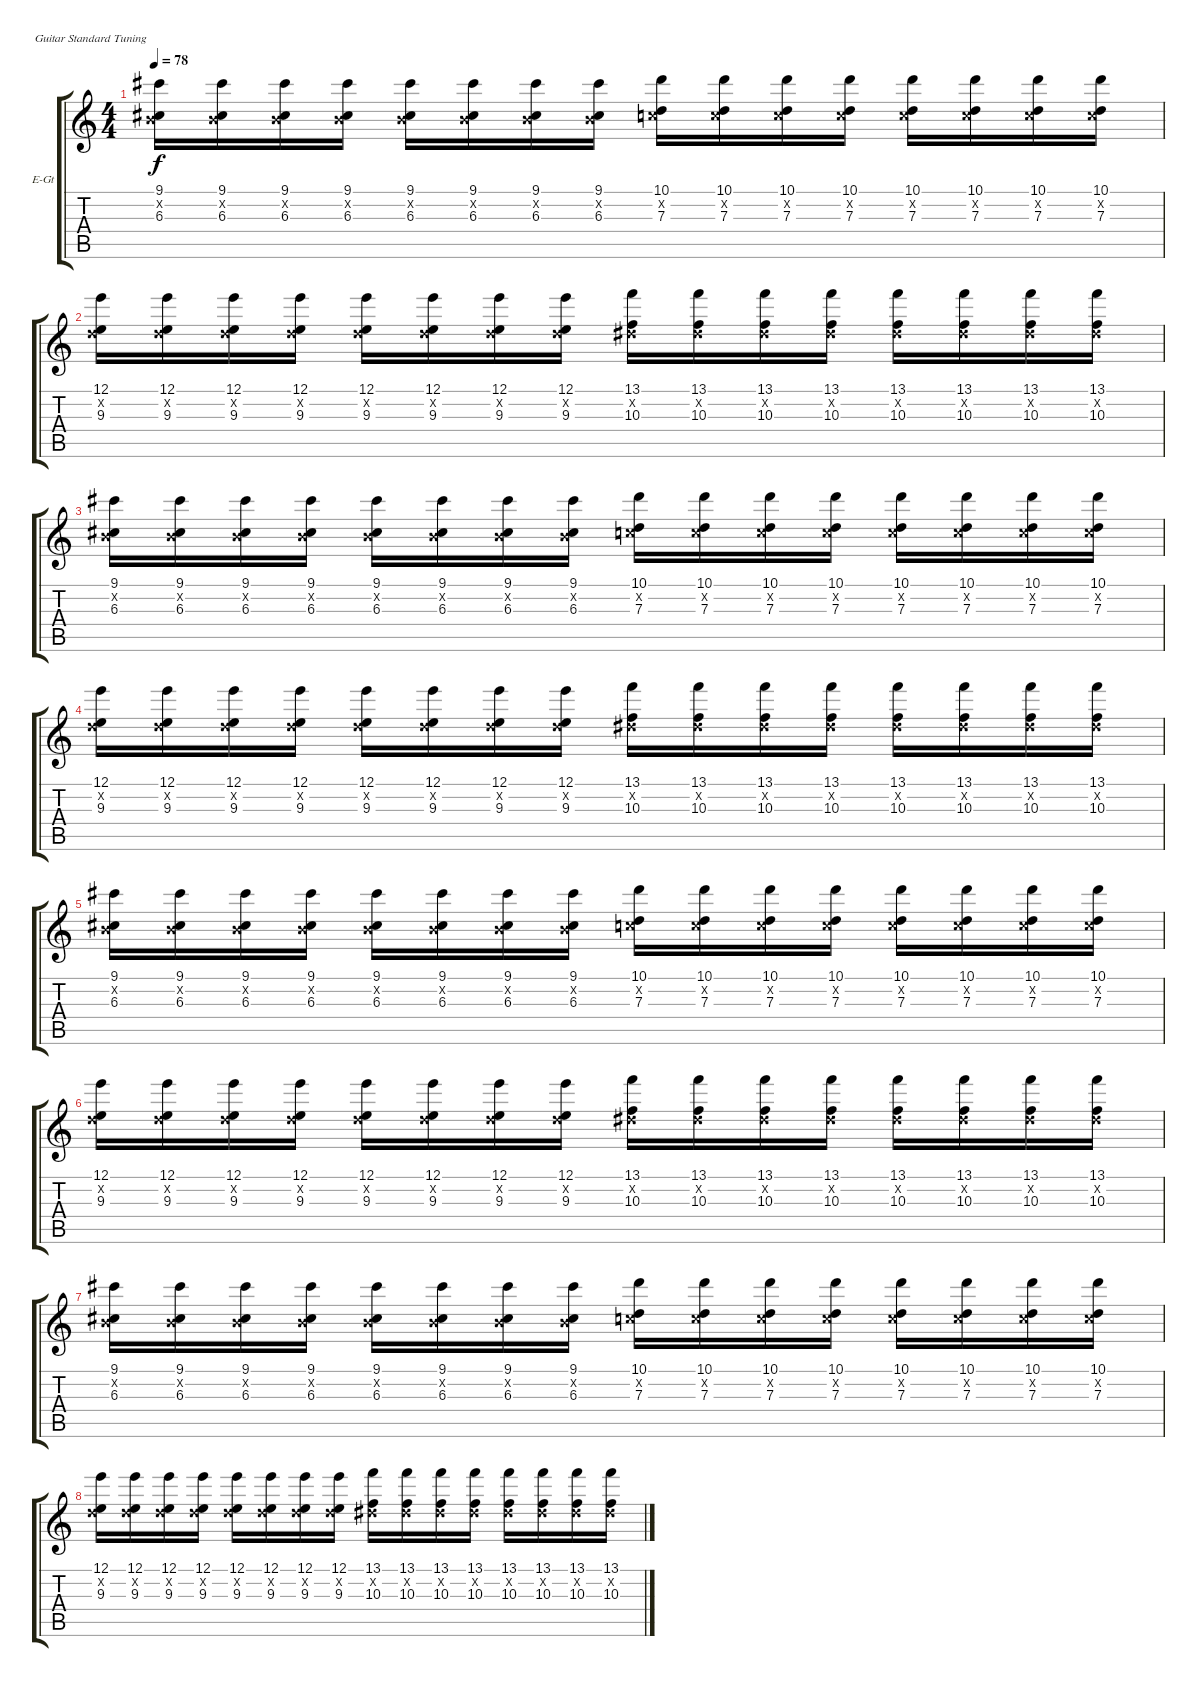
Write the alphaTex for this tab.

\defaultSystemsLayout 4
\bracketExtendMode groupsimilarinstruments
\firstSystemTrackNameOrientation horizontal
\otherSystemsTrackNameOrientation horizontal
\track ("Electric Guitar" "E-Gt") {instrument distortionguitar}
\staff {score tabs}
\tuning (E4 B3 G3 D3 A2 E2)
\ts (4 4)
\tempo 78
\clef g2
\scale
0.333333
\ks c
(9.1 0.2{x} 6.3).16{dy f} (9.1 0.2{x} 6.3).16 (9.1 0.2{x} 6.3).16 (9.1 0.2{x} 6.3).16 (9.1 0.2{x} 6.3).16 (9.1 0.2{x} 6.3).16 (9.1 0.2{x} 6.3).16 (9.1 0.2{x} 6.3).16 (10.1 1.2{x} 7.3).16 (10.1 1.2{x} 7.3).16 (10.1 1.2{x} 7.3).16 (10.1 1.2{x} 7.3).16 (10.1 1.2{x} 7.3).16 (10.1 1.2{x} 7.3).16 (10.1 1.2{x} 7.3).16 (10.1 1.2{x} 7.3).16 |
\scale
0.333333 (12.1 3.2{x} 9.3).16 (12.1 3.2{x} 9.3).16 (12.1 3.2{x} 9.3).16 (12.1 3.2{x} 9.3).16 (12.1 3.2{x} 9.3).16 (12.1 3.2{x} 9.3).16 (12.1 3.2{x} 9.3).16 (12.1 3.2{x} 9.3).16 (13.1 4.2{x} 10.3).16 (13.1 4.2{x} 10.3).16 (13.1 4.2{x} 10.3).16 (13.1 4.2{x} 10.3).16 (13.1 4.2{x} 10.3).16 (13.1 4.2{x} 10.3).16 (13.1 4.2{x} 10.3).16 (13.1 4.2{x} 10.3).16 |
\scale
0.333333 (9.1 0.2{x} 6.3).16 (9.1 0.2{x} 6.3).16 (9.1 0.2{x} 6.3).16 (9.1 0.2{x} 6.3).16 (9.1 0.2{x} 6.3).16 (9.1 0.2{x} 6.3).16 (9.1 0.2{x} 6.3).16 (9.1 0.2{x} 6.3).16 (10.1 1.2{x} 7.3).16 (10.1 1.2{x} 7.3).16 (10.1 1.2{x} 7.3).16 (10.1 1.2{x} 7.3).16 (10.1 1.2{x} 7.3).16 (10.1 1.2{x} 7.3).16 (10.1 1.2{x} 7.3).16 (10.1 1.2{x} 7.3).16 |
\scale
0.333333 (12.1 3.2{x} 9.3).16 (12.1 3.2{x} 9.3).16 (12.1 3.2{x} 9.3).16 (12.1 3.2{x} 9.3).16 (12.1 3.2{x} 9.3).16 (12.1 3.2{x} 9.3).16 (12.1 3.2{x} 9.3).16 (12.1 3.2{x} 9.3).16 (13.1 4.2{x} 10.3).16 (13.1 4.2{x} 10.3).16 (13.1 4.2{x} 10.3).16 (13.1 4.2{x} 10.3).16 (13.1 4.2{x} 10.3).16 (13.1 4.2{x} 10.3).16 (13.1 4.2{x} 10.3).16 (13.1 4.2{x} 10.3).16 |
\scale
0.333333 (9.1 0.2{x} 6.3).16 (9.1 0.2{x} 6.3).16 (9.1 0.2{x} 6.3).16 (9.1 0.2{x} 6.3).16 (9.1 0.2{x} 6.3).16 (9.1 0.2{x} 6.3).16 (9.1 0.2{x} 6.3).16 (9.1 0.2{x} 6.3).16 (10.1 1.2{x} 7.3).16 (10.1 1.2{x} 7.3).16 (10.1 1.2{x} 7.3).16 (10.1 1.2{x} 7.3).16 (10.1 1.2{x} 7.3).16 (10.1 1.2{x} 7.3).16 (10.1 1.2{x} 7.3).16 (10.1 1.2{x} 7.3).16 |
\scale
0.333333 (12.1 3.2{x} 9.3).16 (12.1 3.2{x} 9.3).16 (12.1 3.2{x} 9.3).16 (12.1 3.2{x} 9.3).16 (12.1 3.2{x} 9.3).16 (12.1 3.2{x} 9.3).16 (12.1 3.2{x} 9.3).16 (12.1 3.2{x} 9.3).16 (13.1 4.2{x} 10.3).16 (13.1 4.2{x} 10.3).16 (13.1 4.2{x} 10.3).16 (13.1 4.2{x} 10.3).16 (13.1 4.2{x} 10.3).16 (13.1 4.2{x} 10.3).16 (13.1 4.2{x} 10.3).16 (13.1 4.2{x} 10.3).16 |
\scale
0.333333 (9.1 0.2{x} 6.3).16 (9.1 0.2{x} 6.3).16 (9.1 0.2{x} 6.3).16 (9.1 0.2{x} 6.3).16 (9.1 0.2{x} 6.3).16 (9.1 0.2{x} 6.3).16 (9.1 0.2{x} 6.3).16 (9.1 0.2{x} 6.3).16 (10.1 1.2{x} 7.3).16 (10.1 1.2{x} 7.3).16 (10.1 1.2{x} 7.3).16 (10.1 1.2{x} 7.3).16 (10.1 1.2{x} 7.3).16 (10.1 1.2{x} 7.3).16 (10.1 1.2{x} 7.3).16 (10.1 1.2{x} 7.3).16 |
\scale
0.333333 (12.1 3.2{x} 9.3).16 (12.1 3.2{x} 9.3).16 (12.1 3.2{x} 9.3).16 (12.1 3.2{x} 9.3).16 (12.1 3.2{x} 9.3).16 (12.1 3.2{x} 9.3).16 (12.1 3.2{x} 9.3).16 (12.1 3.2{x} 9.3).16 (13.1 4.2{x} 10.3).16 (13.1 4.2{x} 10.3).16 (13.1 4.2{x} 10.3).16 (13.1 4.2{x} 10.3).16 (13.1 4.2{x} 10.3).16 (13.1 4.2{x} 10.3).16 (13.1 4.2{x} 10.3).16 (13.1 4.2{x} 10.3).16
